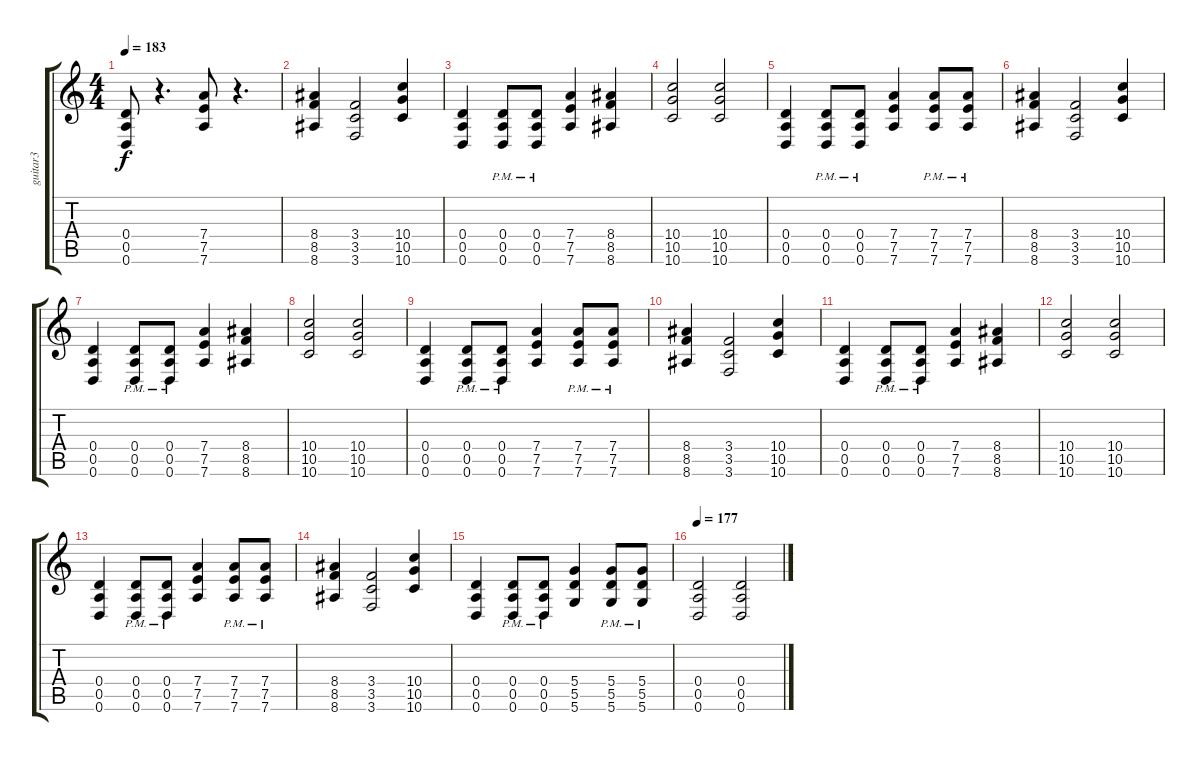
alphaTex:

\track ("guitar3" "guitar3") {instrument distortionguitar}
\staff {score tabs}
\tuning (E4 B3 G3 D3 A2 D2) {hide}
\ts (4 4)
\tempo 183
\clef g2
\ks c
(0.4 0.5 0.6).8{dy f} r.4{d} (7.4 7.5 7.6).8 r.4{d} |
(8.4 8.5 8.6).4 (3.4 3.5 3.6).2 (10.4 10.5 10.6).4 |
(0.4 0.5 0.6).4 (0.4{pm} 0.5{pm} 0.6{pm}).8 (0.4{pm} 0.5{pm} 0.6{pm}).8 (7.4 7.5 7.6).4 (8.4 8.5 8.6).4 |
(10.4 10.5 10.6).2 (10.4 10.5 10.6).2 |
(0.4 0.5 0.6).4 (0.4{pm} 0.5{pm} 0.6{pm}).8 (0.4{pm} 0.5{pm} 0.6{pm}).8 (7.4 7.5 7.6).4 (7.4{pm} 7.5{pm} 7.6{pm}).8 (7.4{pm} 7.5{pm} 7.6{pm}).8 |
(8.4 8.5 8.6).4 (3.4 3.5 3.6).2 (10.4 10.5 10.6).4 |
(0.4 0.5 0.6).4 (0.4{pm} 0.5{pm} 0.6{pm}).8 (0.4{pm} 0.5{pm} 0.6{pm}).8 (7.4 7.5 7.6).4 (8.4 8.5 8.6).4 |
(10.4 10.5 10.6).2 (10.4 10.5 10.6).2 |
(0.4 0.5 0.6).4 (0.4{pm} 0.5{pm} 0.6{pm}).8 (0.4{pm} 0.5{pm} 0.6{pm}).8 (7.4 7.5 7.6).4 (7.4{pm} 7.5{pm} 7.6{pm}).8 (7.4{pm} 7.5{pm} 7.6{pm}).8 |
(8.4 8.5 8.6).4 (3.4 3.5 3.6).2 (10.4 10.5 10.6).4 |
(0.4 0.5 0.6).4 (0.4{pm} 0.5{pm} 0.6{pm}).8 (0.4{pm} 0.5{pm} 0.6{pm}).8 (7.4 7.5 7.6).4 (8.4 8.5 8.6).4 |
(10.4 10.5 10.6).2 (10.4 10.5 10.6).2 |
(0.4 0.5 0.6).4 (0.4{pm} 0.5{pm} 0.6{pm}).8 (0.4{pm} 0.5{pm} 0.6{pm}).8 (7.4 7.5 7.6).4 (7.4{pm} 7.5{pm} 7.6{pm}).8 (7.4{pm} 7.5{pm} 7.6{pm}).8 |
(8.4 8.5 8.6).4 (3.4 3.5 3.6).2 (10.4 10.5 10.6).4 |
(0.4 0.5 0.6).4 (0.4{pm} 0.5{pm} 0.6{pm}).8 (0.4{pm} 0.5{pm} 0.6{pm}).8 (5.4 5.5 5.6).4 (5.4{pm} 5.5{pm} 5.6{pm}).8 (5.4{pm} 5.5{pm} 5.6{pm}).8 |
\tempo 177
(0.4 0.5 0.6).2 (0.4 0.5 0.6).2
